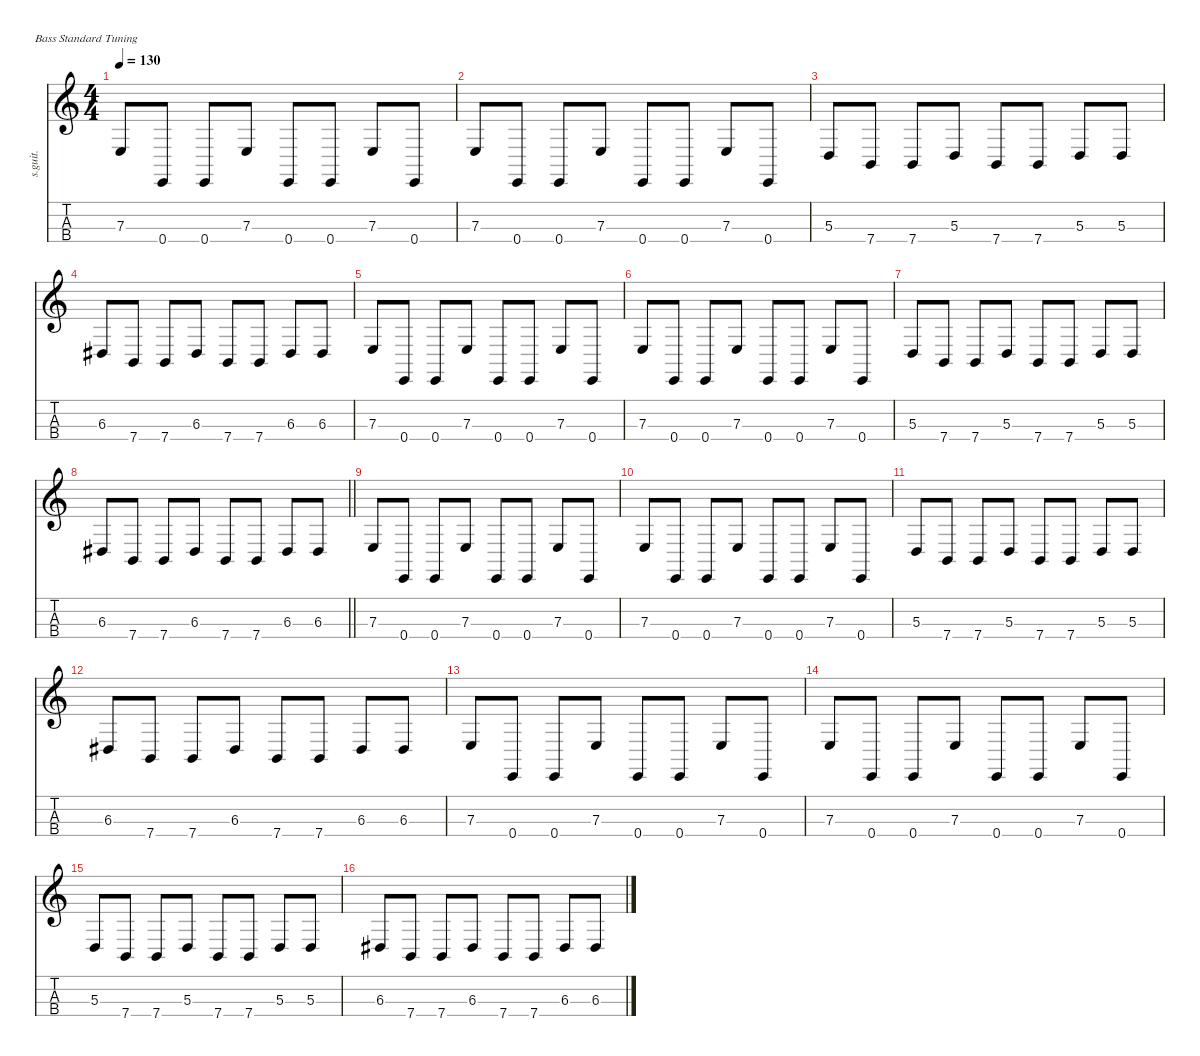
\defaultSystemsLayout 4
\hideDynamics
\bracketExtendMode nobrackets
\otherSystemsTrackNameOrientation horizontal
\track ("Cliff Burton (Bass)" "s.guit.") {instrument acousticguitarsteel}
\staff {score tabs}
\tuning (G2 D2 A1 E1)
\ts (4 4)
\tempo 130
\clef g2
\ks c
7.3.8{dy f beam Up} 0.4.8{beam Up} 0.4.8{beam Up} 7.3.8{beam Up} 0.4.8{beam Up} 0.4.8{beam Up} 7.3.8{beam Up} 0.4.8{beam Up} |
7.3.8{beam Up} 0.4.8{beam Up} 0.4.8{beam Up} 7.3.8{beam Up} 0.4.8{beam Up} 0.4.8{beam Up} 7.3.8{beam Up} 0.4.8{beam Up} |
5.3.8{beam Up} 7.4.8{beam Up} 7.4.8{beam Up} 5.3.8{beam Up} 7.4.8{beam Up} 7.4.8{beam Up} 5.3.8{beam Up} 5.3.8{beam Up} |
6.3{acc #}.8{beam Up} 7.4.8{beam Up} 7.4.8{beam Up} 6.3{acc #}.8{beam Up} 7.4.8{beam Up} 7.4.8{beam Up} 6.3{acc #}.8{beam Up} 6.3{acc #}.8{beam Up} |
7.3.8{beam Up} 0.4.8{beam Up} 0.4.8{beam Up} 7.3.8{beam Up} 0.4.8{beam Up} 0.4.8{beam Up} 7.3.8{beam Up} 0.4.8{beam Up} |
7.3.8{beam Up} 0.4.8{beam Up} 0.4.8{beam Up} 7.3.8{beam Up} 0.4.8{beam Up} 0.4.8{beam Up} 7.3.8{beam Up} 0.4.8{beam Up} |
5.3.8{beam Up} 7.4.8{beam Up} 7.4.8{beam Up} 5.3.8{beam Up} 7.4.8{beam Up} 7.4.8{beam Up} 5.3.8{beam Up} 5.3.8{beam Up} |
\barLineRight lightlight
6.3{acc #}.8{beam Up} 7.4.8{beam Up} 7.4.8{beam Up} 6.3{acc #}.8{beam Up} 7.4.8{beam Up} 7.4.8{beam Up} 6.3{acc #}.8{beam Up} 6.3{acc #}.8{beam Up} |
7.3.8{beam Up} 0.4.8{beam Up} 0.4.8{beam Up} 7.3.8{beam Up} 0.4.8{beam Up} 0.4.8{beam Up} 7.3.8{beam Up} 0.4.8{beam Up} |
7.3.8{beam Up} 0.4.8{beam Up} 0.4.8{beam Up} 7.3.8{beam Up} 0.4.8{beam Up} 0.4.8{beam Up} 7.3.8{beam Up} 0.4.8{beam Up} |
5.3.8{beam Up} 7.4.8{beam Up} 7.4.8{beam Up} 5.3.8{beam Up} 7.4.8{beam Up} 7.4.8{beam Up} 5.3.8{beam Up} 5.3.8{beam Up} |
6.3{acc #}.8{beam Up} 7.4.8{beam Up} 7.4.8{beam Up} 6.3{acc #}.8{beam Up} 7.4.8{beam Up} 7.4.8{beam Up} 6.3{acc #}.8{beam Up} 6.3{acc #}.8{beam Up} |
7.3.8{beam Up} 0.4.8{beam Up} 0.4.8{beam Up} 7.3.8{beam Up} 0.4.8{beam Up} 0.4.8{beam Up} 7.3.8{beam Up} 0.4.8{beam Up} |
7.3.8{beam Up} 0.4.8{beam Up} 0.4.8{beam Up} 7.3.8{beam Up} 0.4.8{beam Up} 0.4.8{beam Up} 7.3.8{beam Up} 0.4.8{beam Up} |
5.3.8{beam Up} 7.4.8{beam Up} 7.4.8{beam Up} 5.3.8{beam Up} 7.4.8{beam Up} 7.4.8{beam Up} 5.3.8{beam Up} 5.3.8{beam Up} |
6.3{acc #}.8{beam Up} 7.4.8{beam Up} 7.4.8{beam Up} 6.3{acc #}.8{beam Up} 7.4.8{beam Up} 7.4.8{beam Up} 6.3{acc #}.8{beam Up} 6.3{acc #}.8{beam Up}
